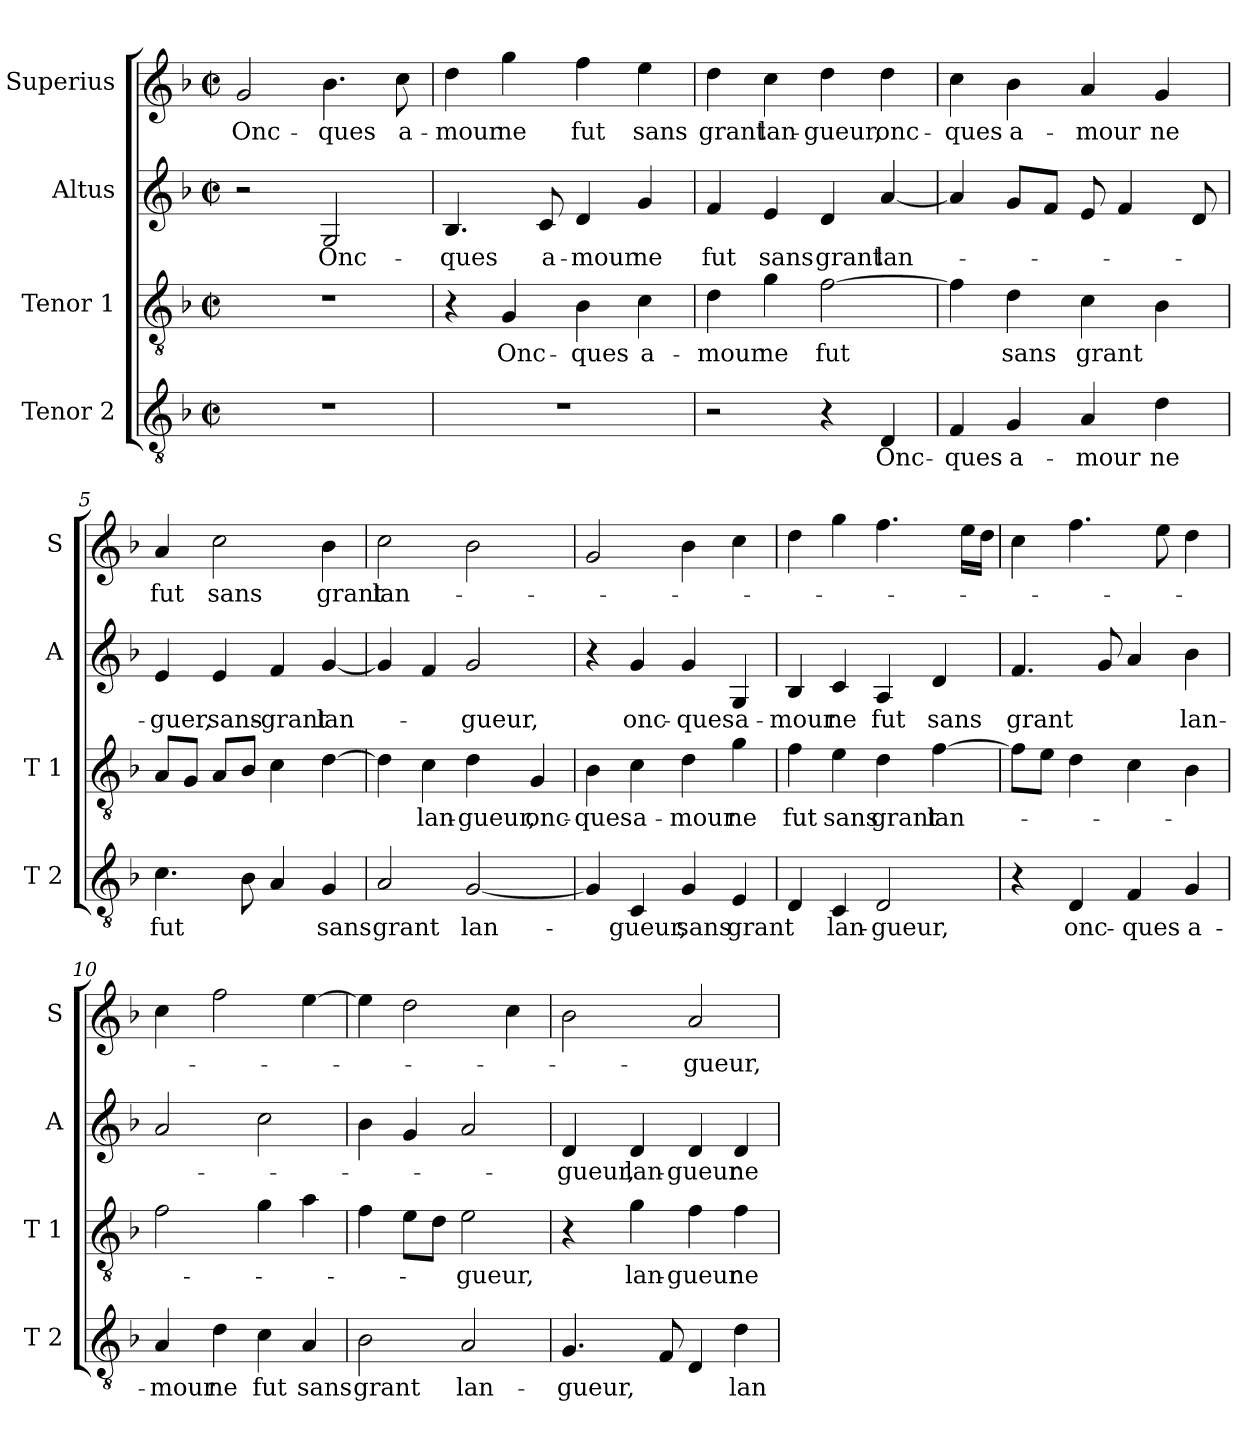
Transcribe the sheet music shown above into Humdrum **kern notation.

**kern	**text	**kern	**text	**kern	**text	**kern	**text
*part4	*part4	*part3	*part3	*part2	*part2	*part1	*part1
*staff4	*staff4	*staff3	*staff3	*staff2	*staff2	*staff1	*staff1
*I"Tenor 2	*	*I"Tenor 1	*	*I"Altus	*	*I"Superius	*
*I'T 2	*	*I'T 1	*	*I'A	*	*I'S	*
*clefGv2	*	*clefGv2	*	*clefG2	*	*clefG2	*
*k[b-]	*	*k[b-]	*	*k[b-]	*	*k[b-]	*
*F:	*	*F:	*	*F:	*	*F:	*
*M2/2	*	*M2/2	*	*M2/2	*	*M2/2	*
*met(c|)	*	*met(c|)	*	*met(c|)	*	*met(c|)	*
=1	=1	=1	=1	=1	=1	=1	=1
1r	.	1r	.	2r	.	2g/	Onc-
.	.	.	.	2G/	Onc-	4.b-\	-ques
.	.	.	.	.	.	8cc\	a-
=2	=2	=2	=2	=2	=2	=2	=2
1r	.	4r	.	4.B-/	-ques	4dd\	-mour
.	.	4G/	Onc-	.	.	4gg\	ne
.	.	.	.	8c/	a-	.	.
.	.	4B-\	-ques	4d/	-mour	4ff\	fut
.	.	4c\	a-	4g/	ne	4ee\	sans
=3	=3	=3	=3	=3	=3	=3	=3
2r	.	4d\	-mour	4f/	fut	4dd\	grant
.	.	4g\	ne	4e/	sans	4cc\	lan-
4r	.	[2f\	fut	4d/	grant	4dd\	-gueur,
4D/	Onc-	.	.	[4a/	lan-	4dd\	onc-
=4	=4	=4	=4	=4	=4	=4	=4
4F/	-ques	4f\]	.	4a/]	.	4cc\	-ques
4G/	a-	4d\	sans	8g/L	.	4b-\	a-
.	.	.	.	8f/J	.	.	.
4A/	-mour	4c\	grant	8e/	.	4a/	-mour
.	.	.	.	4f/	.	.	.
4d\	ne	4B-\	.	.	.	4g/	ne
.	.	.	.	8d/	.	.	.
=5	=5	=5	=5	=5	=5	=5	=5
4.c\	fut	8A/L	.	4e/	-guer,	4a/	fut
.	.	8G/J	.	.	.	.	.
.	.	8A/L	.	4e/	sans-	2cc\	sans
8B-\	.	8B-/J	.	.	.	.	.
4A/	.	4c\	.	4f/	-grant	.	.
4G/	sans	[4d\	.	[4g/	lan-	4b-\	grant
!!LO:LB:g=z
=6	=6	=6	=6	=6	=6	=6	=6
2A/	grant	4d\]	.	4g/]	.	2cc\	lan-
.	.	4c\	lan-	4f/	.	.	.
[2G/	lan-	4d\	-gueur,	2g/	-gueur,	2b-\	.
.	.	4G/	onc-	.	.	.	.
=7	=7	=7	=7	=7	=7	=7	=7
4G/]	.	4B-\	-ques	4r	.	2g/	.
4C/	-gueur,	4c\	a-	4g/	onc-	.	.
4G/	sans	4d\	-mour	4g/	-ques	4b-\	.
4E/	grant	4g\	ne	4G/	a-	4cc\	.
=8	=8	=8	=8	=8	=8	=8	=8
4D/	.	4f\	fut	4B-/	-mour	4dd\	.
4C/	lan-	4e\	sans	4c/	ne	4gg\	.
2D/	-gueur,	4d\	grant	4A/	fut	4.ff\	.
.	.	[4f\	lan-	4d/	sans	.	.
.	.	.	.	.	.	16ee\LL	.
.	.	.	.	.	.	16dd\JJ	.
=9	=9	=9	=9	=9	=9	=9	=9
4r	.	8f\L]	.	4.f/	grant	4cc\	.
.	.	8e\J	.	.	.	.	.
4D/	onc-	4d\	.	.	.	4.ff\	.
.	.	.	.	8g/	.	.	.
4F/	-ques	4c\	.	4a/	.	.	.
.	.	.	.	.	.	8ee\	.
4G/	a-	4B-\	.	4b-\	lan-	4dd\	.
=10	=10	=10	=10	=10	=10	=10	=10
4A/	-mour	2f\	.	2a/	.	4cc\	.
4d\	ne	.	.	.	.	2ff\	.
4c\	fut	4g\	.	2cc\	.	.	.
4A/	sans	4a\	.	.	.	[4ee\	.
!!LO:LB:g=z
=11	=11	=11	=11	=11	=11	=11	=11
2B-\	grant	4f\	.	4b-\	.	4ee\]	.
.	.	8e\L	.	4g/	.	2dd\	.
.	.	8d\J	.	.	.	.	.
2A/	lan-	2e\	-gueur,	2a/	.	.	.
.	.	.	.	.	.	4cc\	.
=12	=12	=12	=12	=12	=12	=12	=12
4.G/	-gueur,	4r	.	4d/	-gueur,	2b-\	.
.	.	4g\	lan-	4d/	lan-	.	.
8F/	.	.	.	.	.	.	.
4D/	.	4f\	-gueur	4d/	-gueur	2a/	-gueur,
4d\	lan-	4f\	ne	4d/	ne	.	.
=	=	=	=	=	=	=	=
*-	*-	*-	*-	*-	*-	*-	*-
